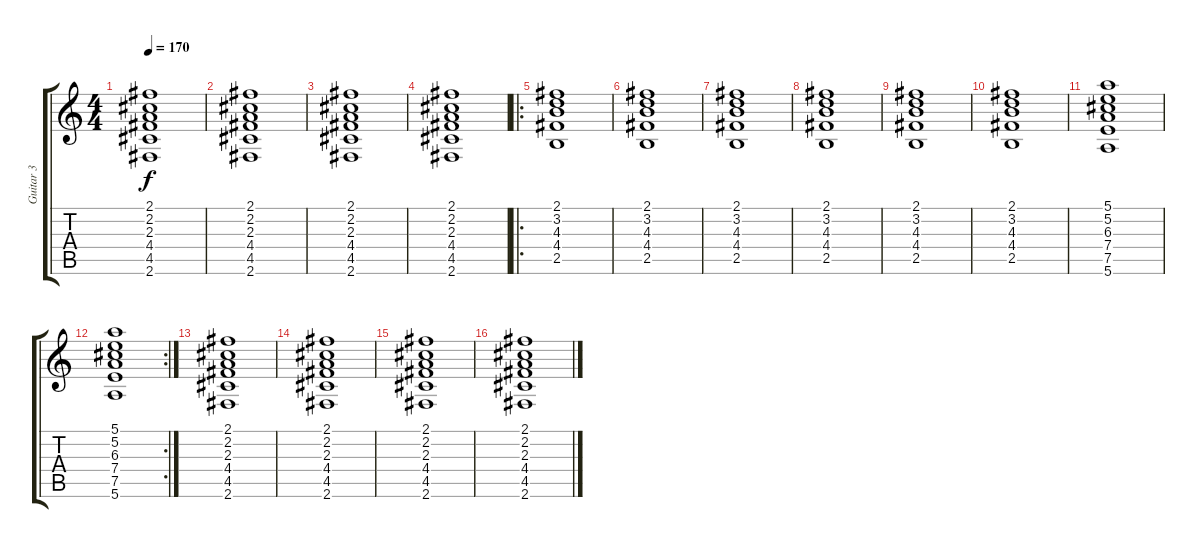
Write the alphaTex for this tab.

\track ("Guitar 3" "Guitar 3") {instrument electricguitarjazz}
\staff {score tabs}
\tuning (E4 B3 G3 D3 A2 E2) {hide}
\ts (4 4)
\tempo 170
\clef g2
\ks c
(2.1 2.2 2.3 4.4 4.5 2.6).1{dy f instrument electricguitarjazz} |
(2.1 2.2 2.3 4.4 4.5 2.6).1 |
(2.1 2.2 2.3 4.4 4.5 2.6).1 |
(2.1 2.2 2.3 4.4 4.5 2.6).1 |
\ro
(2.1 3.2 4.3 4.4 2.5).1 |
(2.1 3.2 4.3 4.4 2.5).1 |
(2.1 3.2 4.3 4.4 2.5).1 |
(2.1 3.2 4.3 4.4 2.5).1 |
(2.1 3.2 4.3 4.4 2.5).1 |
(2.1 3.2 4.3 4.4 2.5).1 |
(5.1 5.2 6.3 7.4 7.5 5.6).1 |
\rc 2
(5.1 5.2 6.3 7.4 7.5 5.6).1 |
(2.1 2.2 2.3 4.4 4.5 2.6).1 |
(2.1 2.2 2.3 4.4 4.5 2.6).1 |
(2.1 2.2 2.3 4.4 4.5 2.6).1 |
(2.1 2.2 2.3 4.4 4.5 2.6).1
